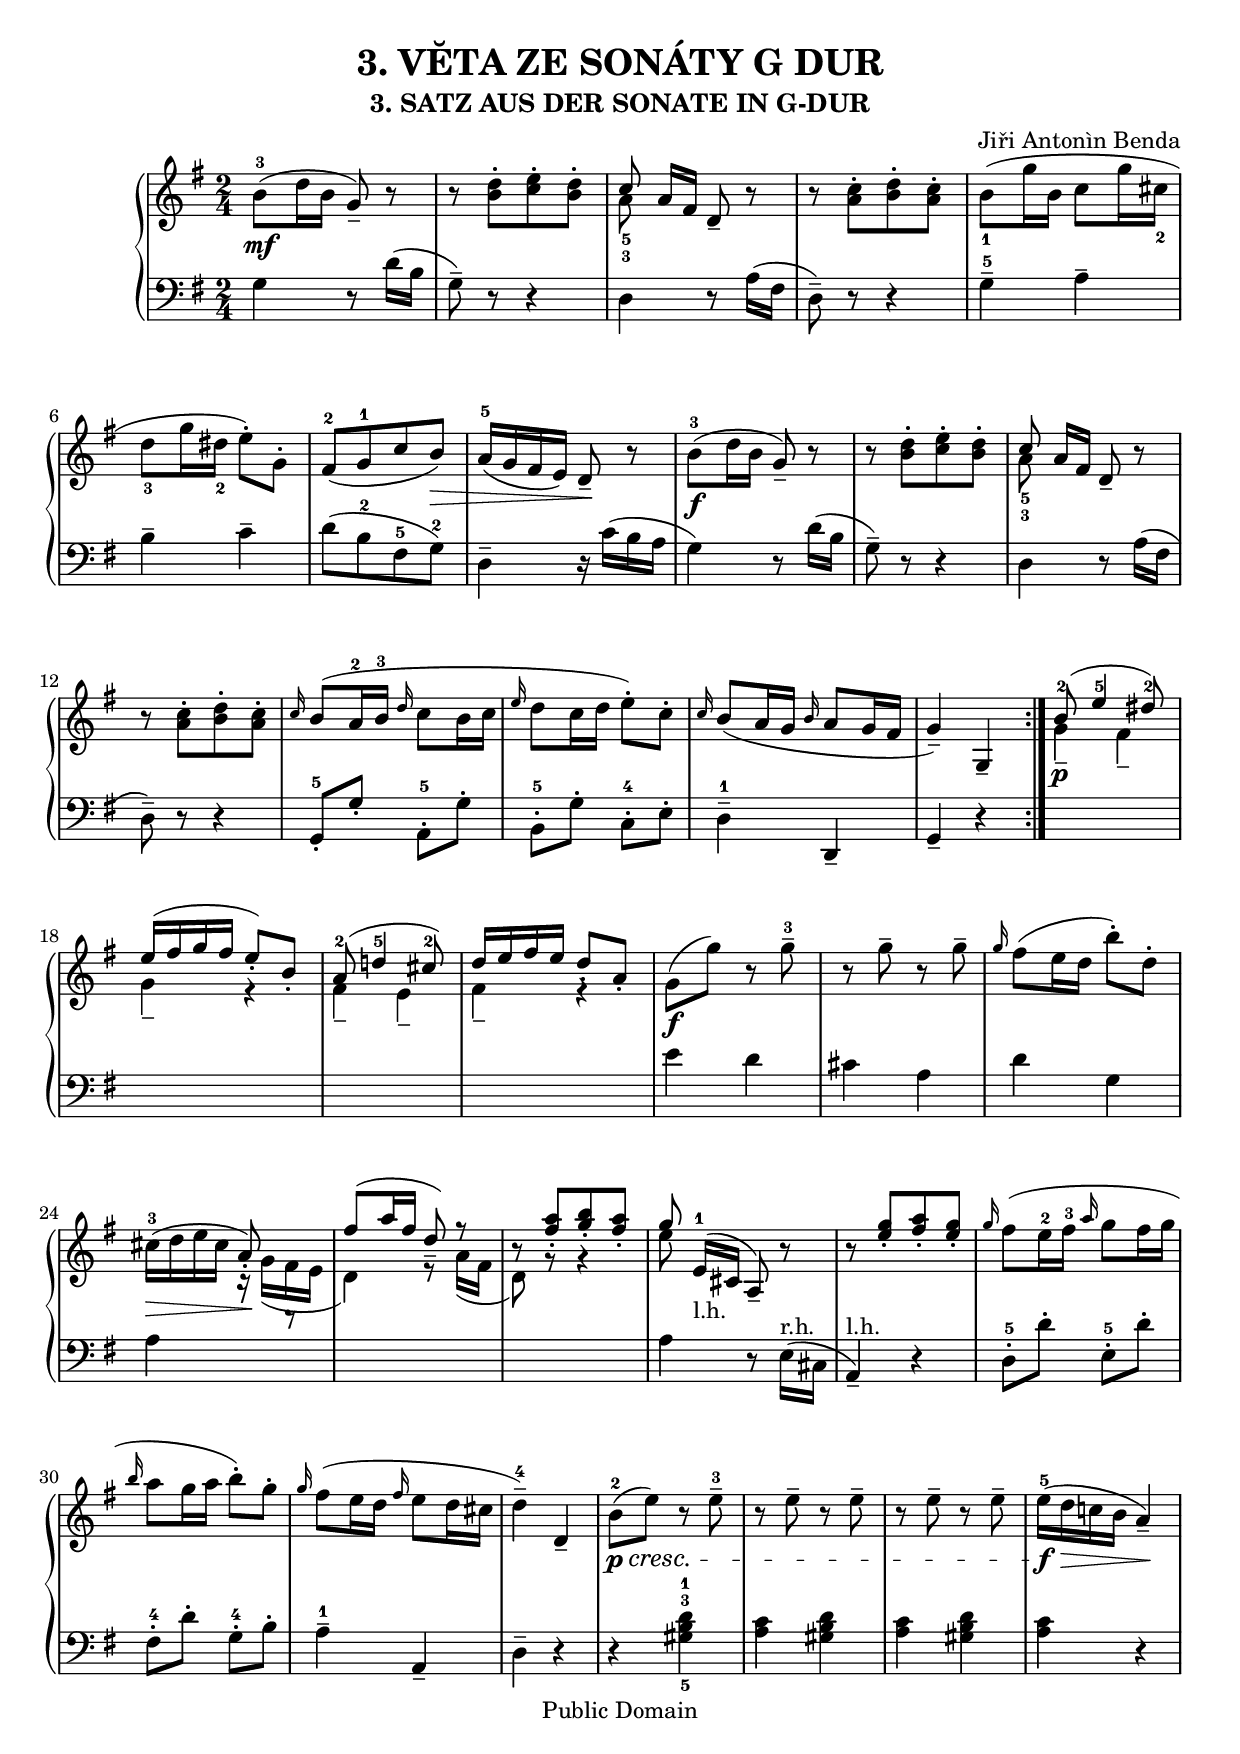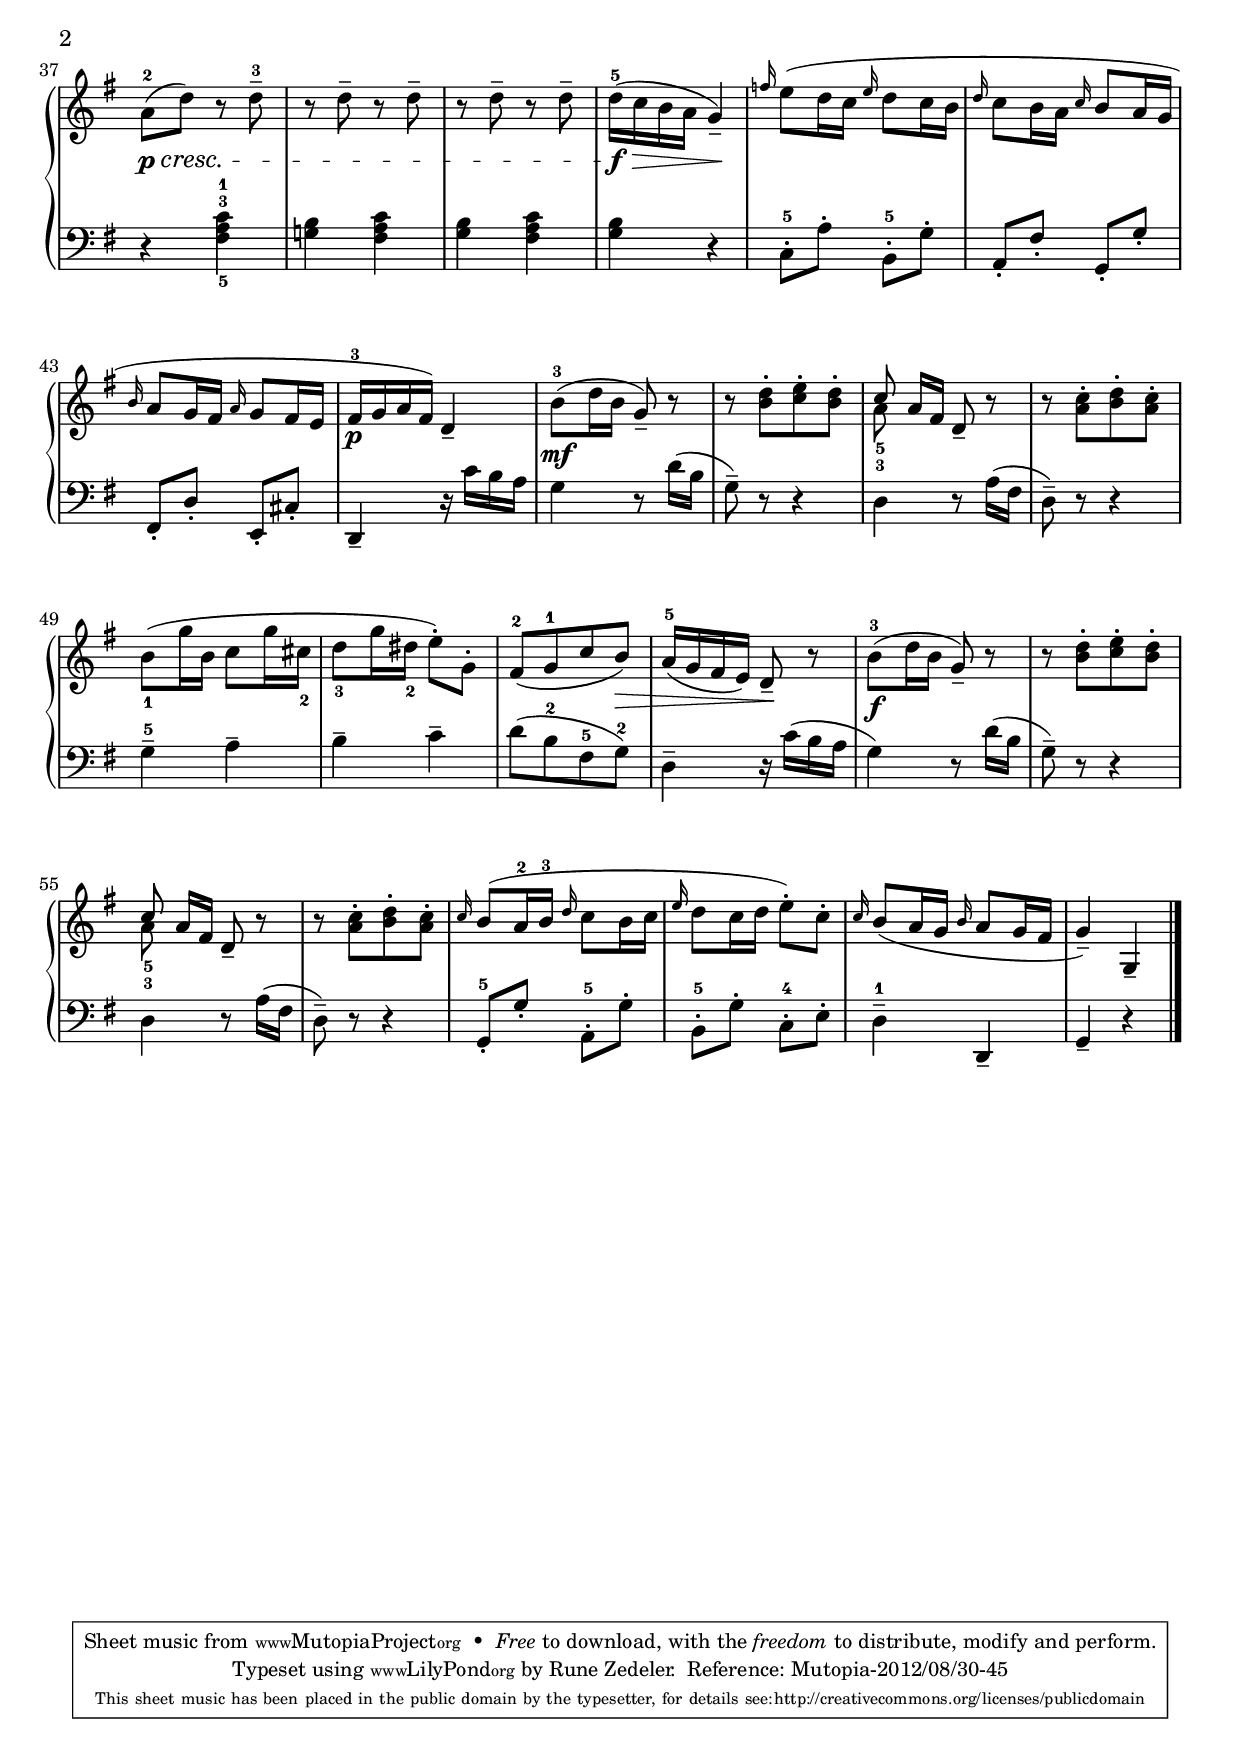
\include "norsk.ly"
#(set-global-staff-size 20)

\header{
	title =       "3. VĔTA ZE SONÁTY G DUR"
	subtitle =    "3. SATZ AUS DER SONATE IN G-DUR"
	composer =    "Jiři Antonìn Benda"

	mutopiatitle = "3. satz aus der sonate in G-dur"
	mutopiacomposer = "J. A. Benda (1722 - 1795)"
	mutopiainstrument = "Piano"
	date = "18th century"
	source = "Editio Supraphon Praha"
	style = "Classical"
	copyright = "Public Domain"

	filename = "Benda_SonateG3.ly"
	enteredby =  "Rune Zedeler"
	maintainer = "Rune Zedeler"
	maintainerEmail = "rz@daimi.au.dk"
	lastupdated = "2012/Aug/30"

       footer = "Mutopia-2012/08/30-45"
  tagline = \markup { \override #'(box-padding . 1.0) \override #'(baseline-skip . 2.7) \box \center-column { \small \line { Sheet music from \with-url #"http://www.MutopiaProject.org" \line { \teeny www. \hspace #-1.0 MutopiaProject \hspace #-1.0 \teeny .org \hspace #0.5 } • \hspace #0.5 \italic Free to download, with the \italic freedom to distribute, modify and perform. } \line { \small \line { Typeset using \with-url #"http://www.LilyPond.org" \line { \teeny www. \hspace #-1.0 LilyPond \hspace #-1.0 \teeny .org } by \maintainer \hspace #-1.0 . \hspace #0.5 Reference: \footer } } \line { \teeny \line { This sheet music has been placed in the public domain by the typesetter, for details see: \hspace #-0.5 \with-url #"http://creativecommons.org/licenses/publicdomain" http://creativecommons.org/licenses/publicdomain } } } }

}

\version "2.16.0"

au =  {\stemUp \tieUp \slurUp}
ad =  {\stemDown \tieDown \slurDown}
ab =  {\stemNeutral \tieNeutral \slurNeutral}

su = {\change Staff = up}
sd = {\change Staff = down}

mela =  \relative c'' {
   \ab
   h8[^3\mf( d16 h]  g8)-- r |
   r <h d>[-. <c e>-. <h d>-.] |
   <<c \\ a_5_3>> a16 fis d8-- r |
   r <a' c>[-. <h d>-. <a c>-.] |
   h8_1( g'16 h, c8 g'16 cis,_2 |
   d8_3 g16 dis_2 e8)-. g,-. |
   fis[-2( g-1 c  h)\>] |
   a16-5( g fis  e)  d8\!-- r |  
   h'8[^3\f( d16 h]  g8)-- r |
   r <h d>[-. <c e>-. <h d>-.] |
   <<c \\ a_5_3>> a16 fis d8-- r |
   r <a' c>[-. <h d>-. <a c>-.] |
   \grace c16 h8( a16-2 h-3 \grace d16 c8 h16 c |
   \grace e16 d8 c16 d   e8)-. c -. |
   \grace c16 h8( a16 g \grace h16 a8 g16 fis |
   g4)-- g,-- |
}

melb =  \relative c'' {
   \au h8-2\p( e4-5  dis8)-2 e16( fis g fis  e8)-. h-. a8-2( d!4-5  cis8)-2 d16 e fis e d8-. a-. |
   \ab g8\f (  g') r g-3-- r g-- r g-- \grace g16 fis8( e16 d  h'8)-. d,-. cis16-3( \> d e cis  a8\!)-. r |
   \au fis'8( a16 fis  d8)-- r r <fis a>[-. <g h>-. <fis a>-.] <<g \\ e>> e,16-1_"l.h."( cis  a8)-- r r <e'' g>[-. <fis a>-. <e g>-.] |
   \ab \grace g16 fis8( e16-2 fis-3  \grace a16 g8 fis16 g 
   \grace h16 a8 g16 a  h8)-. g-. \grace g16 fis8( e16 d \grace fis16 e8 d16 cis  d4)-4-- d,-- |
   h'8^2\p( \cresc  e)  r e^3-- r e-- r e-- r e-- r e-- e16^5\f( \> d c! h  a4\!)-- 
   a8^2\p( \cresc  d)  r d^3-- r d-- r d-- r d-- r d-- d16^5\f( \> c h a  g4\!)--
   \grace f'16 e8( d16 c  \grace e16 d8 c16 h 
   \grace d16 c8 h16 a  \grace c16 h8 a16 g 
   \grace h16 a8 g16 fis  \grace a16 g8 fis16 e fis-3\p g a  fis) d4-- |  
}

basa =  \relative c' {
   g4 r8 d'16( h  g8)-- r8 r4 d4 r8 a'16( fis  d8)-- r8 r4 |
   g4-5-- a-- h-- c--  d8[( h-2 fis-5  g)-2] d4-- r16 c'( h a |
    g4) r8 d'16( h  g8)-- r8 r4 d4 r8 a'16( fis  d8)-- r8 r4 |
   g,8-5-. g'-. a,8-5-. g'-. h,8-5-. g'-. c,8-4-. e-. d4-1-- d,-- g-- r |
}

basb =  \relative c' {
   \su \ad g'4_- fis_- g_- r fis_- e_- fis_- r |
   \sd \ab e d cis a d g, a \su \ad r16 g'( fis e |
    d4) r8 a'16( fis  d8) r r4 \sd \ab a4 r8 e16(^"r.h."( cis  a4)--^"l.h." r |
   d8-5-. d'-. e,-5-. d'-. fis,-4-. d'-. g,-4-. h-. a4-1-- a,-- d-- r |
   r <gis-5 h-3 d-1> <a c> <gis h d> <a c> <gis h d> <a c> r |
   r <fis-5 a-3 c-1> <g! h> <fis a c> <g h> <fis a c> <g h> r |
   c,8-5-. a'-. h,-5-. g'-. a,-. fis'-. g,-. g'-. fis,-. d'-. e,-. cis'-. d,4-- r16 c''16 h a |
}

\score{
  \context PianoStaff <<
    \context Staff = "up" {
      \key g \major \clef "G" \time 2/4
      \repeat volta 2 {\mela} \melb \mela \bar "|."
    }
    \context Staff = "down" {
      \key g \major \clef "F" \time 2/4
      \repeat volta 2 {\basa} \basb \basa \bar "|."
    }
  >>
  \midi{}
  \layout{
  }
}
